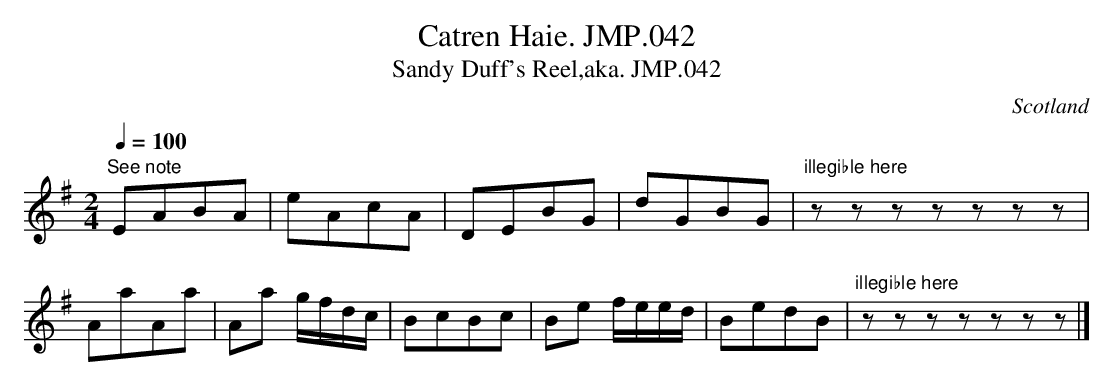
X:1
T:Catren Haie. JMP.042
T:Sandy Duff's Reel,aka. JMP.042
M:2/4
L:1/8
Q:1/4=100
O:Scotland
notC:"46...Alex Duff"
K:G major
"See note"EABA | eAcA | DEBG | dGBG | "illegible here"zzzzzzz |!
AaAa | Aa g/f/d/c/ | BcBc | Be f/e/e/d/ | BedB  |\
"illegible here"zzzzzzz |]
